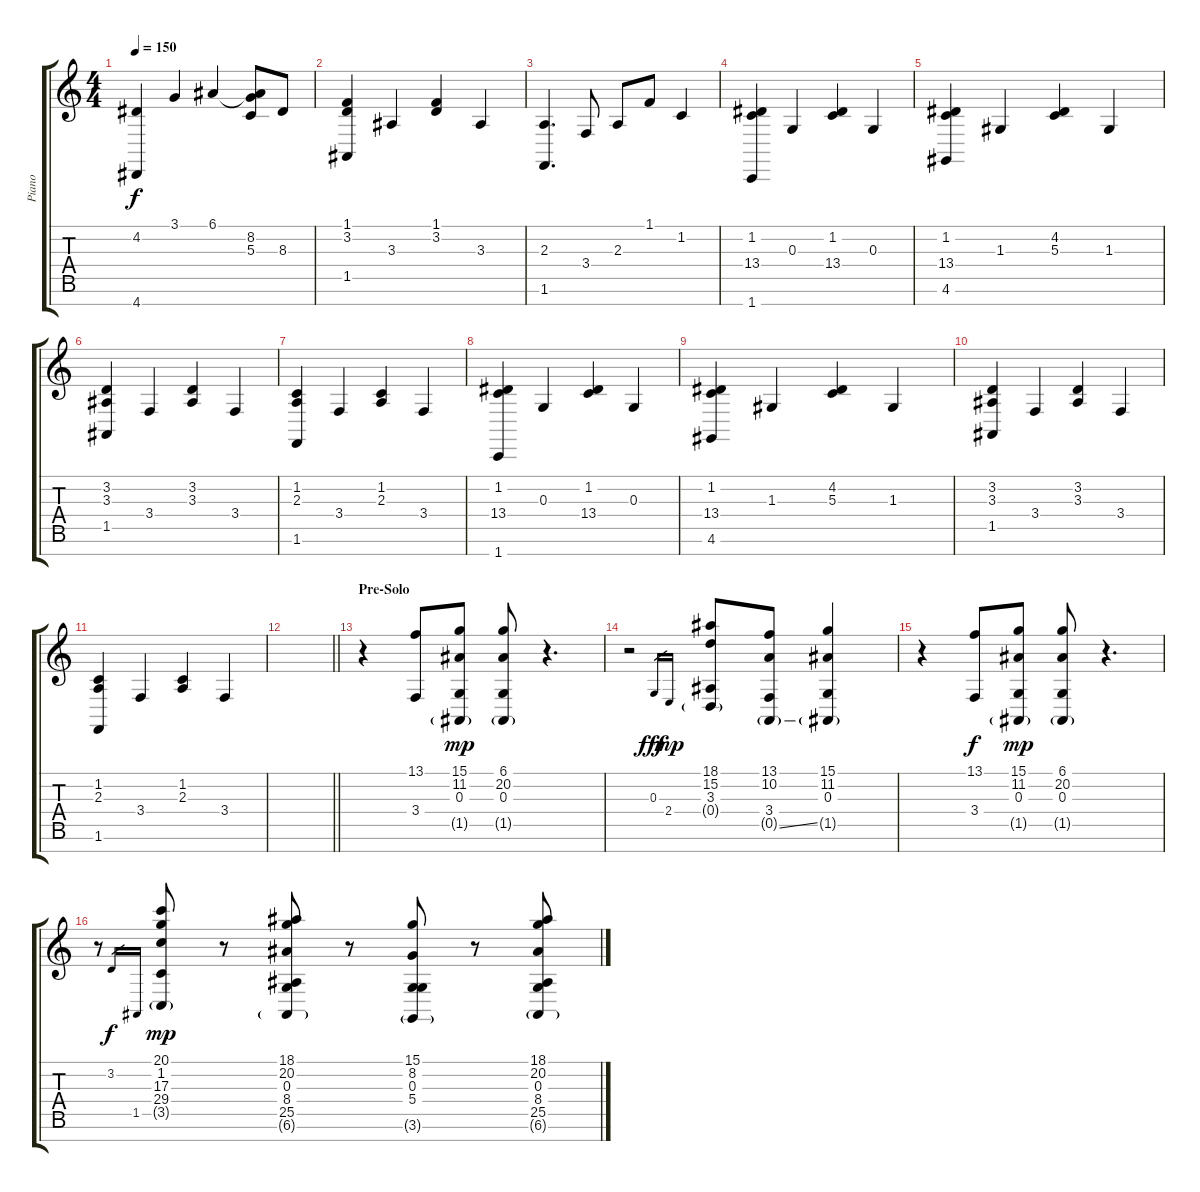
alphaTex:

\track ("Piano" "Piano") {instrument acousticgrandpiano}
\staff {score tabs}
\tuning (E4 B3 G3 D3 A2 E2 B1) {hide}
\ts (4 4)
\tempo 150
\clef g2
\ks c
(4.2 4.7).4{dy f} 3.1.4 6.1.4 (6.1{t} 8.2 5.3{t}).8 8.3.8 |
(1.1 3.2 1.5).4 3.3.4 (1.1 3.2).4 3.3.4 |
(2.3 1.6).4{d} 3.4.8 2.3.8 1.1.8 1.2.4 |
(1.2 13.4 1.7).4 0.3.4 (1.2 13.4).4 0.3.4 |
(1.2 13.4 4.6).4 1.3.4 (4.2 5.3).4 1.3.4 |
(3.2 3.3 1.5).4 3.4.4 (3.2 3.3).4 3.4.4 |
(1.2 2.3 1.6).4 3.4.4 (1.2 2.3).4 3.4.4 |
(1.2 13.4 1.7).4 0.3.4 (1.2 13.4).4 0.3.4 |
(1.2 13.4 4.6).4 1.3.4 (4.2 5.3).4 1.3.4 |
(3.2 3.3 1.5).4 3.4.4 (3.2 3.3).4 3.4.4 |
(1.2 2.3 1.6).4 3.4.4 (1.2 2.3).4 3.4.4 |
\barLineRight lightlight
|
\section ("" "Pre-Solo")
r.4 (13.1 3.4).8 (15.1 11.2 0.3 1.5{g}).8{dy mp} (6.1 20.2 0.3 1.5{g}).8 r.4{d} |
r.2 0.3.16{gr dy fff} 2.4.16{gr dy mp} (18.1 15.2 3.3 0.4{g}).8 (13.1 10.2 3.4 0.5{ss g}).8 (15.1 11.2 0.3 1.5{g}).4 |
r.4 (13.1 3.4).8{dy f} (15.1 11.2 0.3 1.5{g}).8{dy mp} (6.1 20.2 0.3 1.5{g}).8 r.4{d} |
r.8 3.2.16{gr dy f} 1.5.16{gr} (20.1 1.2 17.3 29.4 3.5{g}).8{dy mp} r.8 (18.1 20.2 0.3 8.4 25.5 6.6{g}).8 r.8 (15.1 8.2 0.3 5.4 3.6{g}).8 r.8 (18.1 20.2 0.3 8.4 25.5 6.6{g}).8
